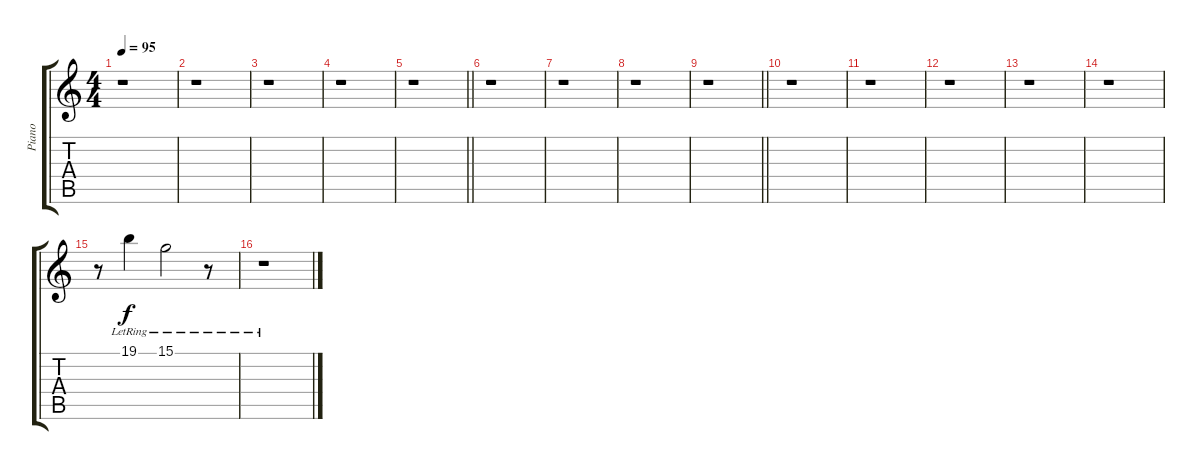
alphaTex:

\track ("Piano" "Piano") {instrument brightacousticpiano}
\staff {score tabs}
\tuning (E4 B3 G3 D3 A2 E2) {hide}
\ts (4 4)
\tempo 95
\clef g2
\ks c
r.1{dy f} |
r.1 |
r.1 |
r.1 |
\barLineRight lightlight
r.1 |
r.1 |
r.1 |
r.1 |
\barLineRight lightlight
r.1 |
r.1 |
r.1 |
r.1 |
r.1 |
r.1 |
r.8 19.1{lr}.4 15.1{lr}.2 r.8 |
r.1
